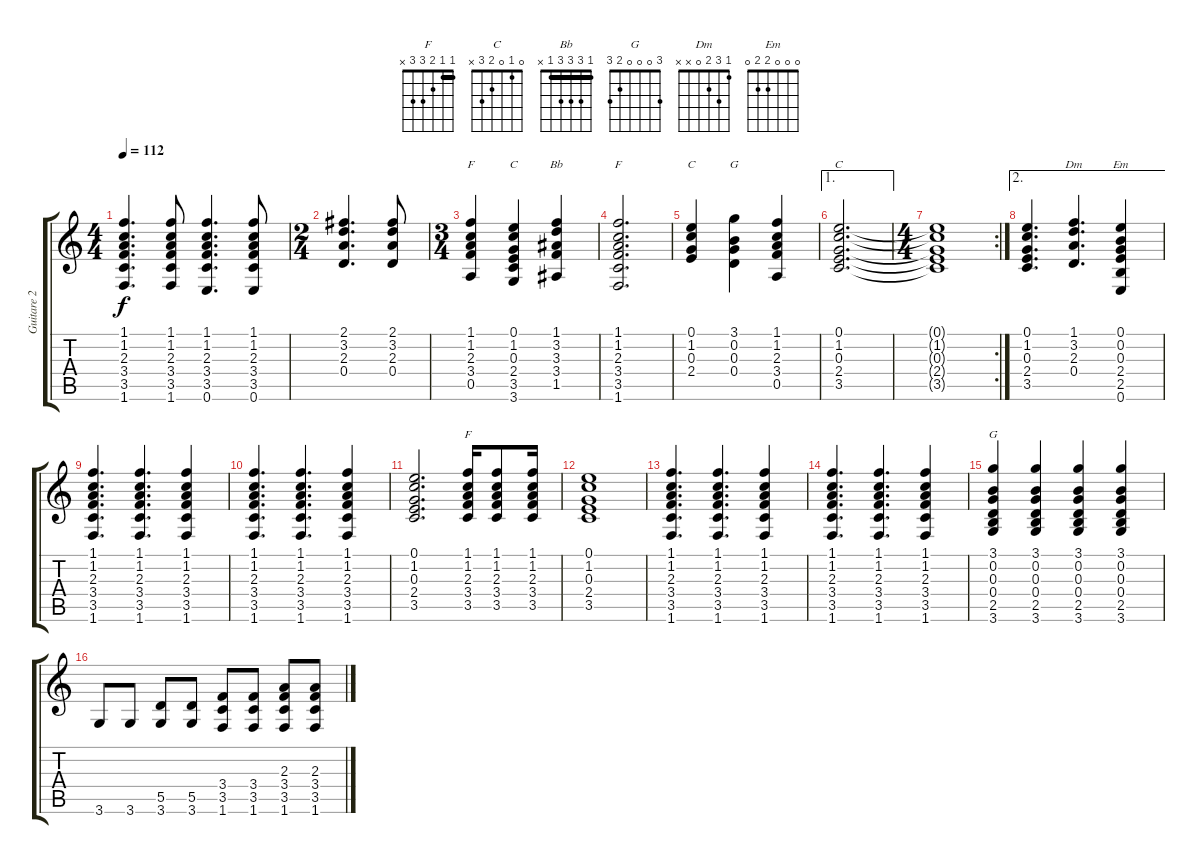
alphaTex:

\track ("Guitare 2" "Guitare 2") {instrument electricguitarjazz}
\staff {score tabs}
\tuning (E4 B3 G3 D3 A2 E2) {hide}
\chord ("F" 1 1 2 3 0 x) {barre 1}
\chord ("C" 0 1 0 2 3 3)
\chord ("Bb" 1 3 3 3 1 x) {barre 1}
\chord ("F" 1 1 2 3 3 1) {barre 1}
\chord ("C" 0 1 0 2 x x)
\chord ("G" 3 0 0 0 x x)
\chord ("C" 0 1 0 2 3 x)
\chord ("Dm" 1 3 2 0 x x)
\chord ("Em" 0 0 0 2 2 0)
\chord ("F" 1 1 2 3 3 x) {barre 1}
\chord ("G" 3 0 0 0 2 3)
\ts (4 4)
\tempo 112
\clef g2
\ks c
(1.1 1.2 2.3 3.4 3.5 1.6).4{d dy f} (1.1 1.2 2.3 3.4 3.5 1.6).8 (1.1 1.2 2.3 3.4 3.5 0.6).4{d} (1.1 1.2 2.3 3.4 3.5 0.6).8 |
\ts (2 4)
(2.1 3.2 2.3 0.4).4{d} (2.1 3.2 2.3 0.4).8 |
\ts (3 4)
(1.1 1.2 2.3 3.4 0.5).4{ch "F"} (0.1 1.2 0.3 2.4 3.5 3.6).4{ch "C"} (1.1 3.2 3.3 3.4 1.5).4{ch "Bb"} |
(1.1 1.2 2.3 3.4 3.5 1.6).2{d ch "F"} |
(0.1 1.2 0.3 2.4).4{ch "C"} (3.1 0.2 0.3 0.4).4{ch "G"} (1.1 1.2 2.3 3.4 0.5).4 |
\ae 1
(0.1 1.2 0.3 2.4 3.5).2{d ch "C"} |
\rc 2
\ts (4 4)
(0.1{t} 1.2{t} 0.3{t} 2.4{t} 3.5{t}).1 |
\ae 2
(0.1 1.2 0.3 2.4 3.5).4{d} (1.1 3.2 2.3 0.4).4{d ch "Dm"} (0.1 0.2 0.3 2.4 2.5 0.6).4{ch "Em"} |
(1.1 1.2 2.3 3.4 3.5 1.6).4{d} (1.1 1.2 2.3 3.4 3.5 1.6).4{d} (1.1 1.2 2.3 3.4 3.5 1.6).4 |
(1.1 1.2 2.3 3.4 3.5 1.6).4{d} (1.1 1.2 2.3 3.4 3.5 1.6).4{d} (1.1 1.2 2.3 3.4 3.5 1.6).4 |
(0.1 1.2 0.3 2.4 3.5).2{d} (1.1 1.2 2.3 3.4 3.5).16{ch "F"} (1.1 1.2 2.3 3.4 3.5).8 (1.1 1.2 2.3 3.4 3.5).16 |
(0.1 1.2 0.3 2.4 3.5).1 |
(1.1 1.2 2.3 3.4 3.5 1.6).4{d} (1.1 1.2 2.3 3.4 3.5 1.6).4{d} (1.1 1.2 2.3 3.4 3.5 1.6).4 |
(1.1 1.2 2.3 3.4 3.5 1.6).4{d} (1.1 1.2 2.3 3.4 3.5 1.6).4{d} (1.1 1.2 2.3 3.4 3.5 1.6).4 |
(3.1 0.2 0.3 0.4 2.5 3.6).4{ch "G"} (3.1 0.2 0.3 0.4 2.5 3.6).4 (3.1 0.2 0.3 0.4 2.5 3.6).4 (3.1 0.2 0.3 0.4 2.5 3.6).4 |
3.6.8 3.6.8 (5.5 3.6).8 (5.5 3.6).8 (3.4 3.5 1.6).8 (3.4 3.5 1.6).8 (2.3 3.4 3.5 1.6).8 (2.3 3.4 3.5 1.6).8
